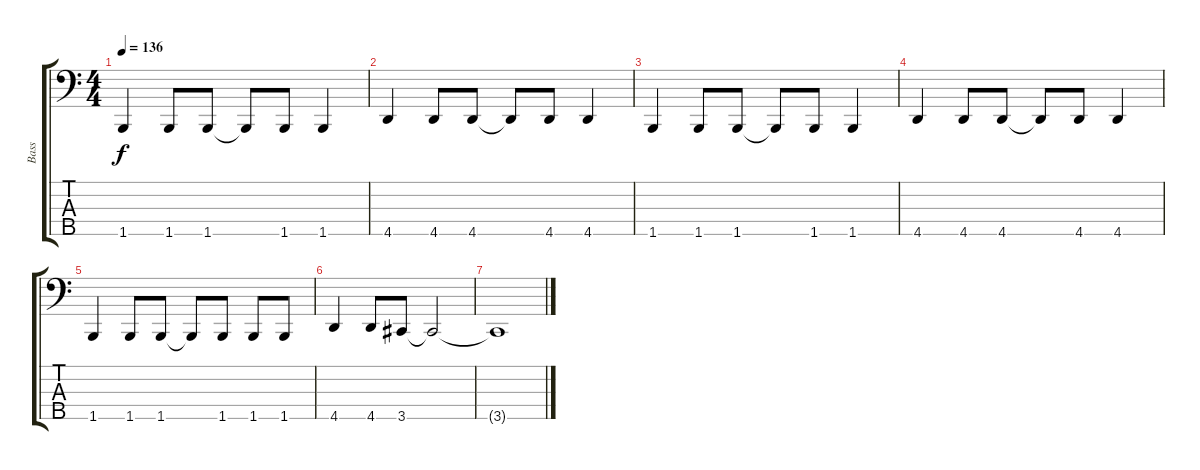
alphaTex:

\track ("Bass" "Bass") {instrument electricbassfinger}
\staff {score tabs}
\tuning (Gb2 Db2 Ab1 Eb1 Bb0) {hide}
\ts (4 4)
\tempo 136
\clef f4
\ks c
1.5.4{dy f} 1.5.8 1.5.8 1.5{t}.8 1.5.8 1.5.4 |
4.5.4 4.5.8 4.5.8 4.5{t}.8 4.5.8 4.5.4 |
1.5.4 1.5.8 1.5.8 1.5{t}.8 1.5.8 1.5.4 |
4.5.4 4.5.8 4.5.8 4.5{t}.8 4.5.8 4.5.4 |
1.5.4 1.5.8 1.5.8 1.5{t}.8 1.5.8 1.5.8 1.5.8 |
4.5.4 4.5.8 3.5.8 3.5{t}.2 |
3.5{t}.1
